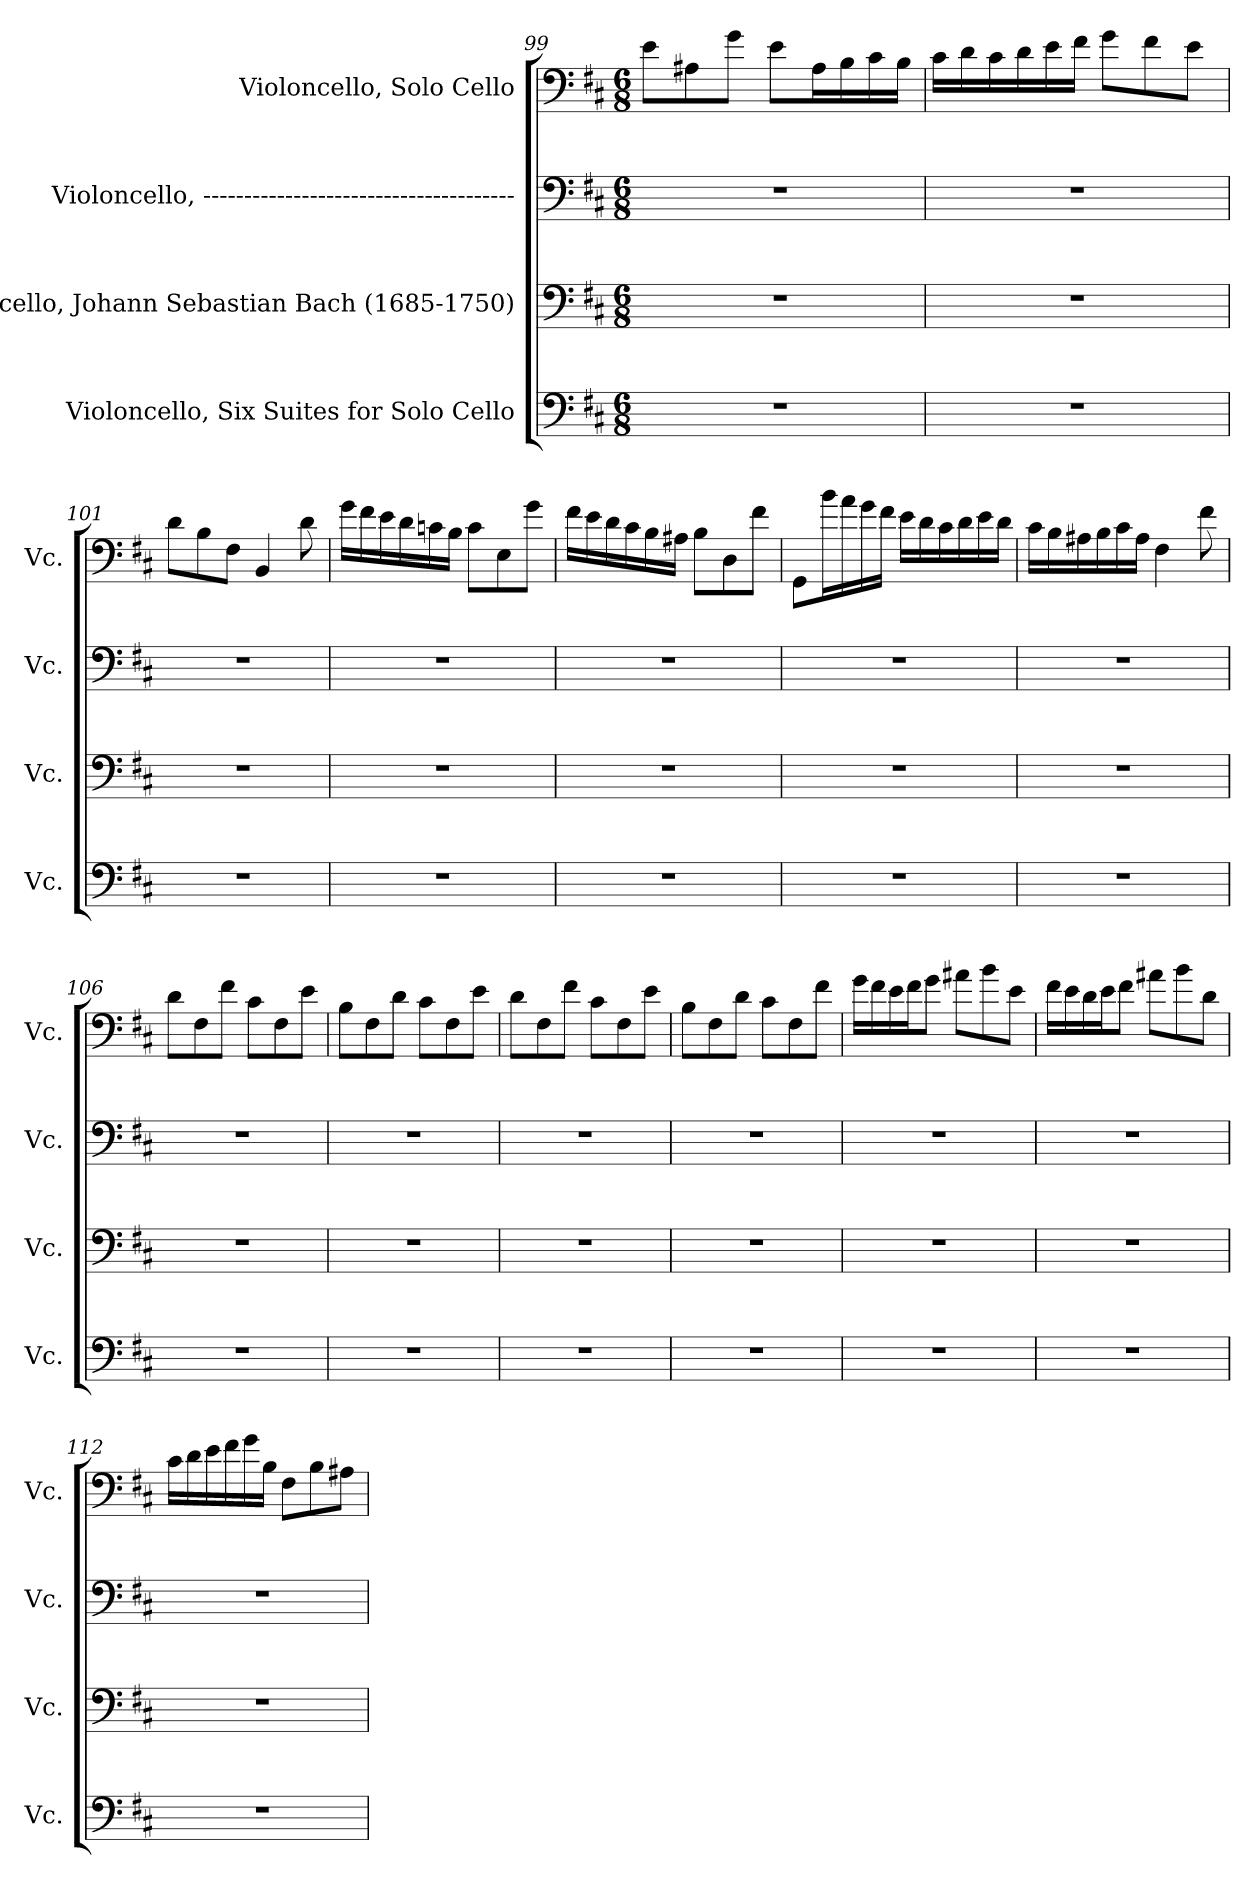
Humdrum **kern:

**kern	**kern	**kern	**kern
*part4	*part3	*part2	*part1
*staff4	*staff3	*staff2	*staff1
*I"Violoncello, Six Suites for Solo Cello	*I"Violoncello, Johann Sebastian Bach  (1685-1750)	*I"Violoncello, --------------------------------------	*I"Violoncello, Solo Cello
*I'Vc.	*I'Vc.	*I'Vc.	*I'Vc.
*clefF4	*clefF4	*clefF4	*clefF4
*k[f#c#]	*k[f#c#]	*k[f#c#]	*k[f#c#]
*M6/8	*M6/8	*M6/8	*M6/8
=99	=99	=99	=99
2.r	2.r	2.r	8e\L
.	.	.	8A#X\
.	.	.	8g\J
.	.	.	8e\L
.	.	.	16A#\L
.	.	.	16B\
.	.	.	16c#\
.	.	.	16B\JJ
=100	=100	=100	=100
2.r	2.r	2.r	16c#\LL
.	.	.	16d\
.	.	.	16c#\
.	.	.	16d\
.	.	.	16e\
.	.	.	16f#\JJ
.	.	.	8g\L
.	.	.	8f#\
.	.	.	8e\J
!!LO:LB:g=z
=101	=101	=101	=101
2.r	2.r	2.r	8d\L
.	.	.	8B\
.	.	.	8F#\J
.	.	.	4BB/
.	.	.	8d\
=102	=102	=102	=102
2.r	2.r	2.r	16g\LL
.	.	.	16f#\
.	.	.	16e\
.	.	.	16d\
.	.	.	16cn\
.	.	.	16B\JJ
.	.	.	8c\L
.	.	.	8E\
.	.	.	8g\J
=103	=103	=103	=103
2.r	2.r	2.r	16f#\LL
.	.	.	16e\
.	.	.	16d\
.	.	.	16c#\
.	.	.	16B\
.	.	.	16A#X\JJ
.	.	.	8B\L
.	.	.	8D\
.	.	.	8f#\J
=104	=104	=104	=104
2.r	2.r	2.r	8GG\L
.	.	.	16b\L
.	.	.	16a\
.	.	.	16g\
.	.	.	16f#\JJ
.	.	.	16e\LL
.	.	.	16d\
.	.	.	16c#\
.	.	.	16d\
.	.	.	16e\
.	.	.	16d\JJ
!!LO:PB:g=z
=105	=105	=105	=105
2.r	2.r	2.r	16c#\LL
.	.	.	16B\
.	.	.	16A#X\
.	.	.	16B\
.	.	.	16c#\
.	.	.	16A#\JJ
.	.	.	4F#\
.	.	.	8f#\
=106	=106	=106	=106
2.r	2.r	2.r	8d\L
.	.	.	8F#\
.	.	.	8f#\J
.	.	.	8c#\L
.	.	.	8F#\
.	.	.	8e\J
=107	=107	=107	=107
2.r	2.r	2.r	8B\L
.	.	.	8F#\
.	.	.	8d\J
.	.	.	8c#\L
.	.	.	8F#\
.	.	.	8e\J
=108	=108	=108	=108
2.r	2.r	2.r	8d\L
.	.	.	8F#\
.	.	.	8f#\J
.	.	.	8c#\L
.	.	.	8F#\
.	.	.	8e\J
=109	=109	=109	=109
2.r	2.r	2.r	8B\L
.	.	.	8F#\
.	.	.	8d\J
.	.	.	8c#\L
.	.	.	8F#\
.	.	.	8f#\J
!!LO:LB:g=z
=110	=110	=110	=110
2.r	2.r	2.r	16g\LL
.	.	.	16f#\
.	.	.	16e\
.	.	.	16f#\J
.	.	.	8g\J
.	.	.	8a#X\L
.	.	.	8b\
.	.	.	8e\J
=111	=111	=111	=111
2.r	2.r	2.r	16f#\LL
.	.	.	16e\
.	.	.	16d\
.	.	.	16e\J
.	.	.	8f#\J
.	.	.	8a#X\L
.	.	.	8b\
.	.	.	8d\J
=112	=112	=112	=112
2.r	2.r	2.r	16c#\LL
.	.	.	16d\
.	.	.	16e\
.	.	.	16f#\
.	.	.	16g\
.	.	.	16B\JJ
.	.	.	8F#\L
.	.	.	8B\
.	.	.	8A#X\J
=	=	=	=
*-	*-	*-	*-
